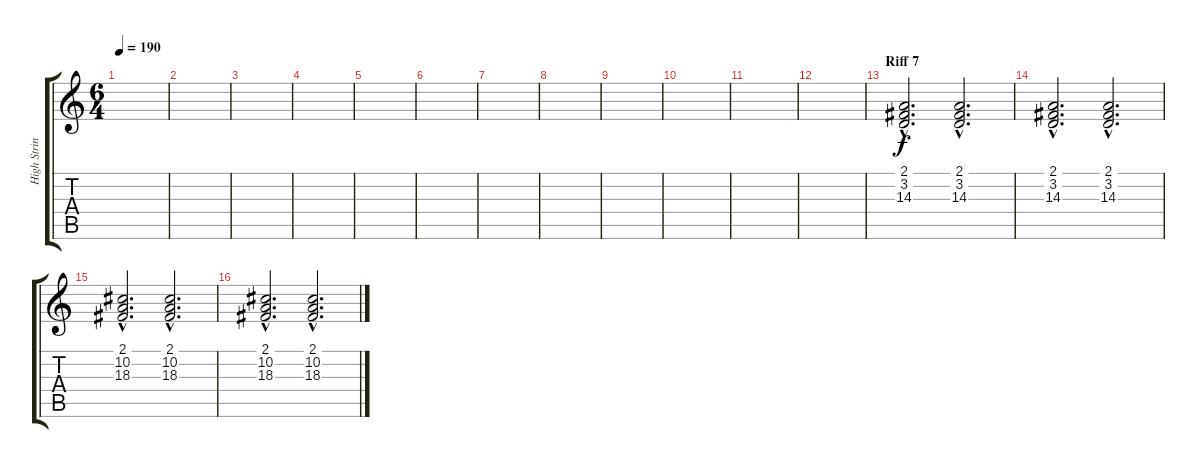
\track ("High Strings" "High Strin") {instrument stringensemble1}
\staff {score tabs}
\tuning (E4 B3 G3 D3 A2 E2) {hide}
\ts (6 4)
\tempo 190
\clef g2
\ks c
|
|
|
|
|
|
|
|
|
|
|
|
\section ("" "Riff 7")
(2.1{hac} 3.2{hac} 14.3{hac}).2{d volume 14} (2.1{hac} 3.2{hac} 14.3{hac}).2{d} |
(2.1{hac} 3.2{hac} 14.3{hac}).2{d} (2.1{hac} 3.2{hac} 14.3{hac}).2{d} |
(2.1{hac} 10.2{hac} 18.3{hac}).2{d} (2.1{hac} 10.2{hac} 18.3{hac}).2{d} |
(2.1{hac} 10.2{hac} 18.3{hac}).2{d} (2.1{hac} 10.2{hac} 18.3{hac}).2{d}
